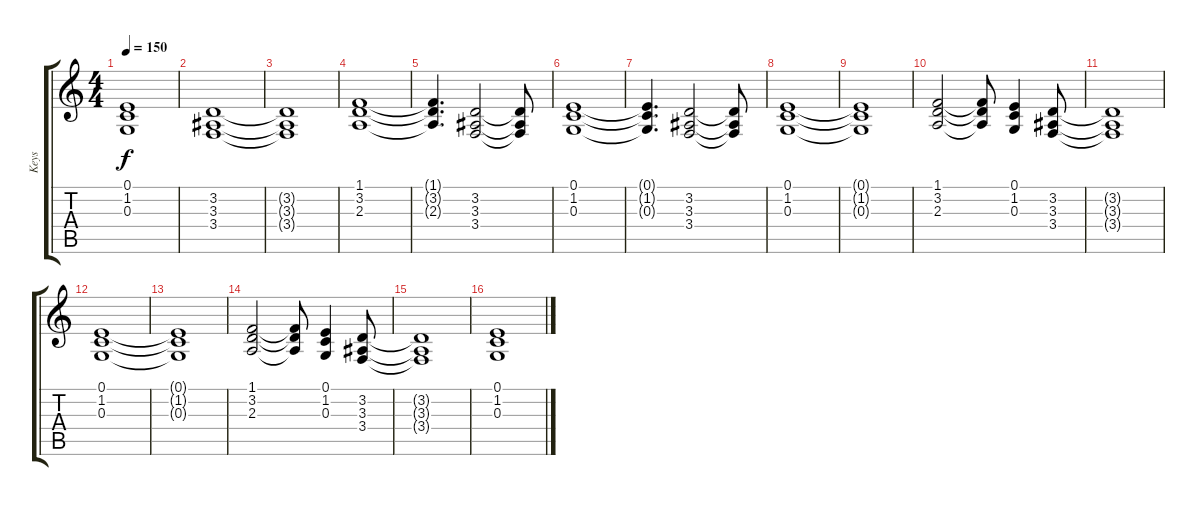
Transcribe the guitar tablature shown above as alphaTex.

\track ("Keys" "Keys") {instrument synthstrings1}
\staff {score tabs}
\tuning (E4 B3 G3 D3 A2 E2) {hide}
\ts (4 4)
\tempo 150
\clef g2
\ks c
(0.1{t} 1.2{t} 0.3{t}).1{dy f} |
(3.2 3.3 3.4).1 |
(3.2{t} 3.3{t} 3.4{t}).1 |
(1.1 3.2 2.3).1 |
(1.1{t} 3.2{t} 2.3{t}).4{d} (3.2 3.3 3.4).2 (3.2{t} 3.3{t} 3.4{t}).8 |
(0.1 1.2 0.3).1 |
(0.1{t} 1.2{t} 0.3{t}).4{d} (3.2 3.3 3.4).2 (3.2{t} 3.3{t} 3.4{t}).8 |
(0.1 1.2 0.3).1 |
(0.1{t} 1.2{t} 0.3{t}).1 |
(1.1 3.2 2.3).2 (1.1{t} 3.2{t} 2.3{t}).8 (0.1 1.2 0.3).4 (3.2 3.3 3.4).8 |
(3.2{t} 3.3{t} 3.4{t}).1 |
(0.1 1.2 0.3).1 |
(0.1{t} 1.2{t} 0.3{t}).1 |
(1.1 3.2 2.3).2 (1.1{t} 3.2{t} 2.3{t}).8 (0.1 1.2 0.3).4 (3.2 3.3 3.4).8 |
(3.2{t} 3.3{t} 3.4{t}).1 |
(0.1 1.2 0.3).1
